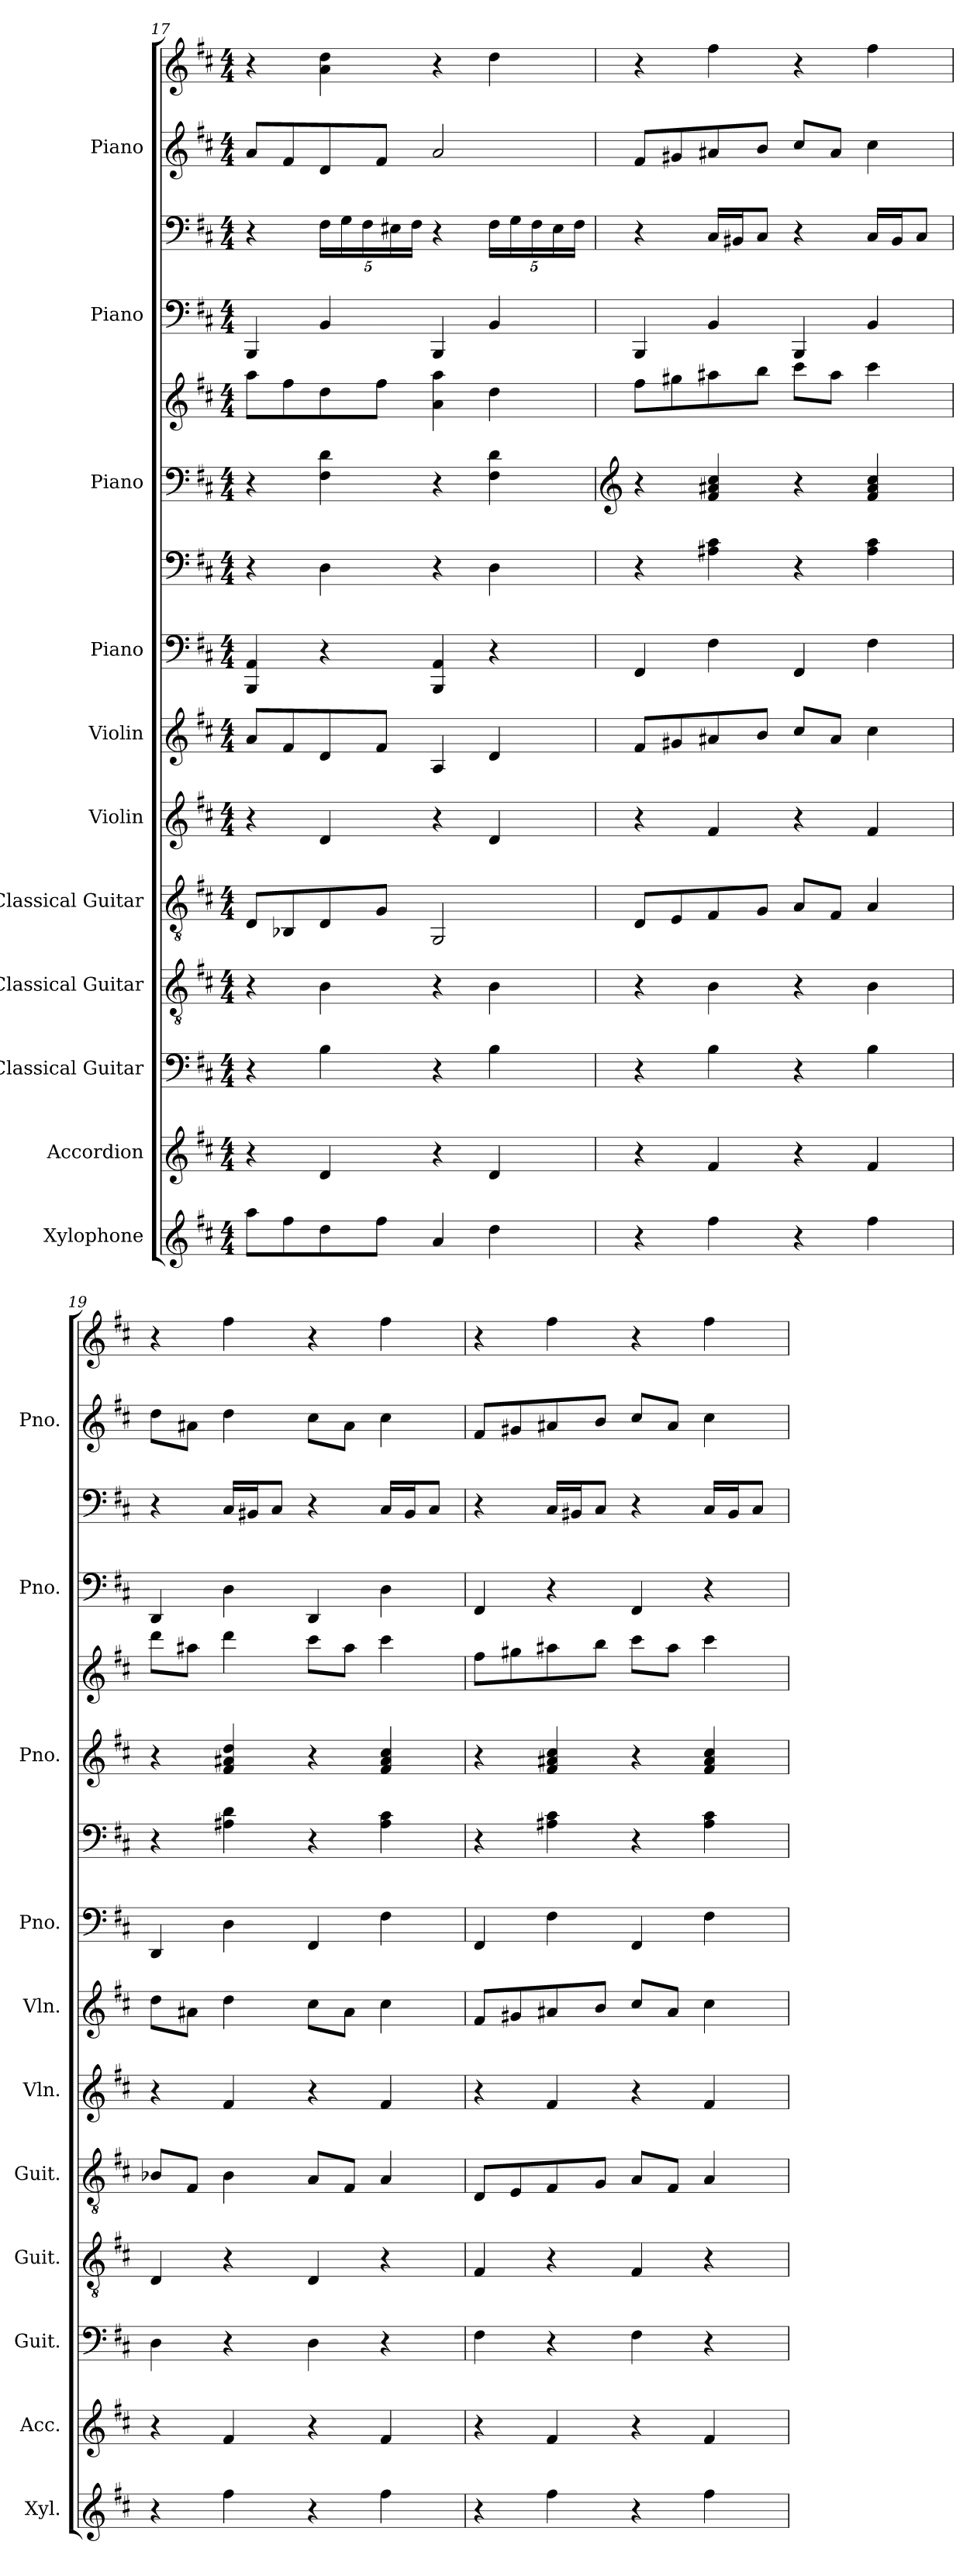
**kern	**kern	**kern	**kern	**kern	**kern	**kern	**kern	**kern	**kern	**kern	**kern	**kern	**kern	**kern
*part11	*part10	*part9	*part8	*part7	*part6	*part5	*part4	*part4	*part3	*part3	*part2	*part2	*part1	*part1
*staff15	*staff14	*staff13	*staff12	*staff11	*staff10	*staff9	*staff8	*staff7	*staff6	*staff5	*staff4	*staff3	*staff2	*staff1
*I"Xylophone	*I"Accordion	*I"Classical Guitar	*I"Classical Guitar	*I"Classical Guitar	*I"Violin	*I"Violin	*I"Piano	*	*I"Piano	*	*I"Piano	*	*I"Piano	*
*I'Xyl.	*I'Acc.	*I'Guit.	*I'Guit.	*I'Guit.	*I'Vln.	*I'Vln.	*I'Pno.	*	*I'Pno.	*	*I'Pno.	*	*I'Pno.	*
!!LO:PB:g=z
*clefG2	*clefG2	*	*clefGv2	*clefGv2	*clefG2	*clefG2	*clefF4	*clefF4	*clefF4	*clefG2	*clefF4	*clefF4	*clefG2	*clefG2
*ITrd-7c-12	*	*	*	*	*	*	*	*	*	*	*	*	*	*
*k[f#c#]	*k[f#c#]	*k[f#c#]	*k[f#c#]	*k[f#c#]	*k[f#c#]	*k[f#c#]	*k[f#c#]	*k[f#c#]	*k[f#c#]	*k[f#c#]	*k[f#c#]	*k[f#c#]	*k[f#c#]	*k[f#c#]
*M4/4	*M4/4	*M4/4	*M4/4	*M4/4	*M4/4	*M4/4	*M4/4	*M4/4	*M4/4	*M4/4	*M4/4	*M4/4	*M4/4	*M4/4
=17	=17	=17	=17	=17	=17	=17	=17	=17	=17	=17	=17	=17	=17	=17
8aaa\L	4r	4r	4r	8D/L	4r	8a/L	4BBB/ 4AA/	4r	4r	8aa\L	4BBB/	4r	8a/L	4r
8fff#\	.	.	.	8BB-X/	.	8f#/	.	.	.	8ff#\	.	.	8f#/	.
*	*	*	*	*	*	*	*	*	*	*	*	*Xbrackettup	*	*
8ddd\	4d/	4B\	4B\	8D/	4d/	8d/	4r	4D\	4F#\ 4d\	8dd\	4BB/	20F#\LL	8d/	4a\ 4dd\
.	.	.	.	.	.	.	.	.	.	.	.	20G\	.	.
.	.	.	.	.	.	.	.	.	.	.	.	20F#\	.	.
8fff#\J	.	.	.	8G/J	.	8f#/J	.	.	.	8ff#\J	.	.	8f#/J	.
.	.	.	.	.	.	.	.	.	.	.	.	20E#X\	.	.
.	.	.	.	.	.	.	.	.	.	.	.	20F#\JJ	.	.
4aa/	4r	4r	4r	2GG/	4r	4A/	4BBB/ 4AA/	4r	4r	4a\ 4aa\	4BBB/	4r	2a/	4r
4ddd\	4d/	4B\	4B\	.	4d/	4d/	4r	4D\	4F#\ 4d\	4dd\	4BB/	20F#\LL	.	4dd\
.	.	.	.	.	.	.	.	.	.	.	.	20G\	.	.
.	.	.	.	.	.	.	.	.	.	.	.	20F#\	.	.
.	.	.	.	.	.	.	.	.	.	.	.	20E#\	.	.
.	.	.	.	.	.	.	.	.	.	.	.	20F#\JJ	.	.
=18	=18	=18	=18	=18	=18	=18	=18	=18	=18	=18	=18	=18	=18	=18
*	*	*	*	*	*	*	*	*	*clefG2	*	*	*	*	*
4r	4r	4r	4r	8D/L	4r	8f#/L	4FF#/	4r	4r	8ff#\L	4BBB/	4r	8f#/L	4r
.	.	.	.	8E/	.	8g#X/	.	.	.	8gg#X\	.	.	8g#X/	.
4fff#\	4f#/	4B\	4B\	8F#/	4f#/	8a#X/	4F#\	4A#X\ 4c#\	4f#/ 4a#X/ 4cc#/	8aa#X\	4BB/	16C#/LL	8a#X/	4ff#\
.	.	.	.	.	.	.	.	.	.	.	.	16BB#X/J	.	.
.	.	.	.	8G/J	.	8b/J	.	.	.	8bb\J	.	8C#/J	8b/J	.
4r	4r	4r	4r	8A/L	4r	8cc#/L	4FF#/	4r	4r	8ccc#\L	4BBB/	4r	8cc#/L	4r
.	.	.	.	8F#/J	.	8a#/J	.	.	.	8aa#\J	.	.	8a#/J	.
4fff#\	4f#/	4B\	4B\	4A/	4f#/	4cc#\	4F#\	4A#\ 4c#\	4f#/ 4a#/ 4cc#/	4ccc#\	4BB/	16C#/LL	4cc#\	4ff#\
.	.	.	.	.	.	.	.	.	.	.	.	16BB#/J	.	.
.	.	.	.	.	.	.	.	.	.	.	.	8C#/J	.	.
=19	=19	=19	=19	=19	=19	=19	=19	=19	=19	=19	=19	=19	=19	=19
4r	4r	4D\	4D/	8B-X/L	4r	8dd\L	4DD/	4r	4r	8ddd\L	4DD/	4r	8dd\L	4r
.	.	.	.	8F#/J	.	8a#X\J	.	.	.	8aa#X\J	.	.	8a#X\J	.
4fff#\	4f#/	4r	4r	4B-\	4f#/	4dd\	4D\	4A#X\ 4d\	4f#/ 4a#X/ 4dd/	4ddd\	4D\	16C#/LL	4dd\	4ff#\
.	.	.	.	.	.	.	.	.	.	.	.	16BB#X/J	.	.
.	.	.	.	.	.	.	.	.	.	.	.	8C#/J	.	.
4r	4r	4D\	4D/	8A/L	4r	8cc#\L	4FF#/	4r	4r	8ccc#\L	4DD/	4r	8cc#\L	4r
.	.	.	.	8F#/J	.	8a#\J	.	.	.	8aa#\J	.	.	8a#\J	.
4fff#\	4f#/	4r	4r	4A/	4f#/	4cc#\	4F#\	4A#\ 4c#\	4f#/ 4a#/ 4cc#/	4ccc#\	4D\	16C#/LL	4cc#\	4ff#\
.	.	.	.	.	.	.	.	.	.	.	.	16BB#/J	.	.
.	.	.	.	.	.	.	.	.	.	.	.	8C#/J	.	.
=20	=20	=20	=20	=20	=20	=20	=20	=20	=20	=20	=20	=20	=20	=20
4r	4r	4F#\	4F#/	8D/L	4r	8f#/L	4FF#/	4r	4r	8ff#\L	4FF#/	4r	8f#/L	4r
.	.	.	.	8E/	.	8g#X/	.	.	.	8gg#X\	.	.	8g#X/	.
4fff#\	4f#/	4r	4r	8F#/	4f#/	8a#X/	4F#\	4A#X\ 4c#\	4f#/ 4a#X/ 4cc#/	8aa#X\	4r	16C#/LL	8a#X/	4ff#\
.	.	.	.	.	.	.	.	.	.	.	.	16BB#X/J	.	.
.	.	.	.	8G/J	.	8b/J	.	.	.	8bb\J	.	8C#/J	8b/J	.
4r	4r	4F#\	4F#/	8A/L	4r	8cc#/L	4FF#/	4r	4r	8ccc#\L	4FF#/	4r	8cc#/L	4r
.	.	.	.	8F#/J	.	8a#/J	.	.	.	8aa#\J	.	.	8a#/J	.
4fff#\	4f#/	4r	4r	4A/	4f#/	4cc#\	4F#\	4A#\ 4c#\	4f#/ 4a#/ 4cc#/	4ccc#\	4r	16C#/LL	4cc#\	4ff#\
.	.	.	.	.	.	.	.	.	.	.	.	16BB#/J	.	.
.	.	.	.	.	.	.	.	.	.	.	.	8C#/J	.	.
=	=	=	=	=	=	=	=	=	=	=	=	=	=	=
*-	*-	*-	*-	*-	*-	*-	*-	*-	*-	*-	*-	*-	*-	*-
